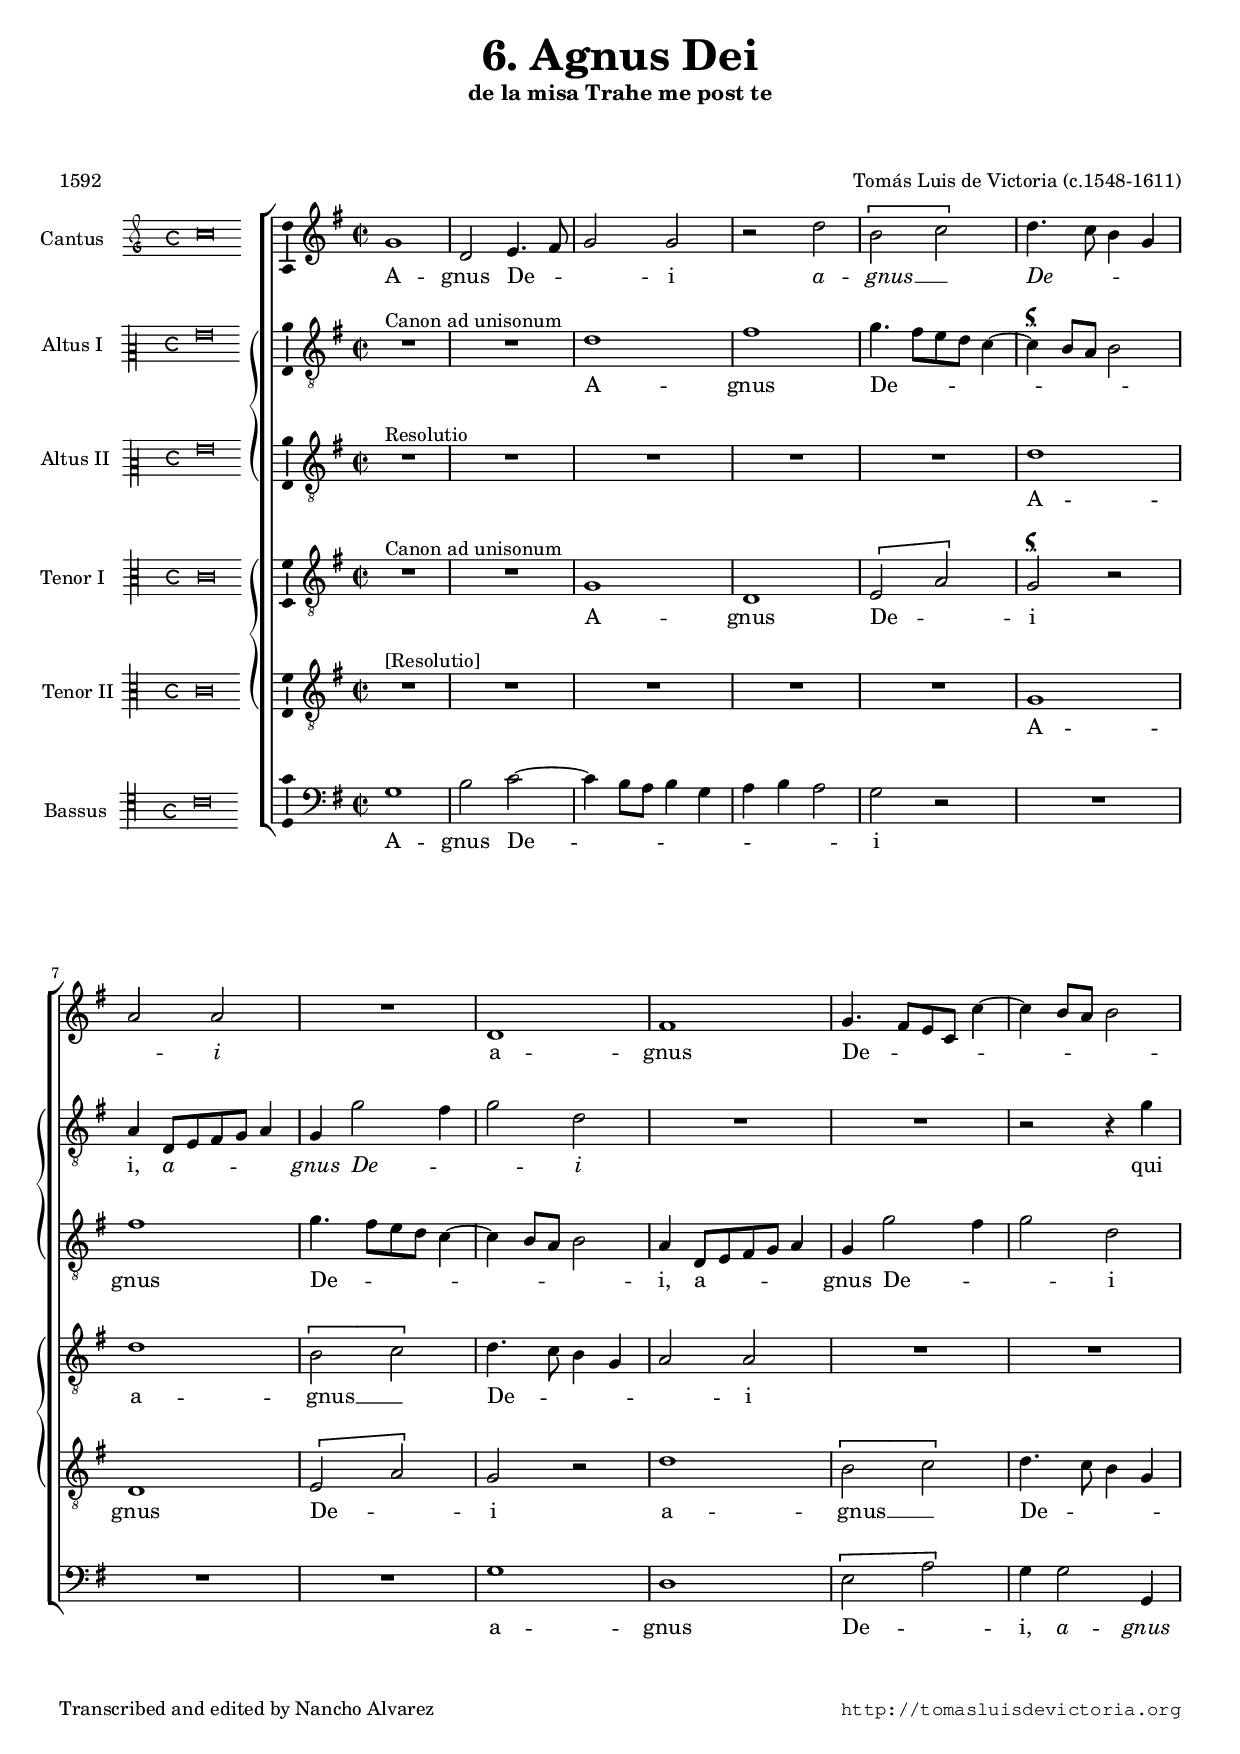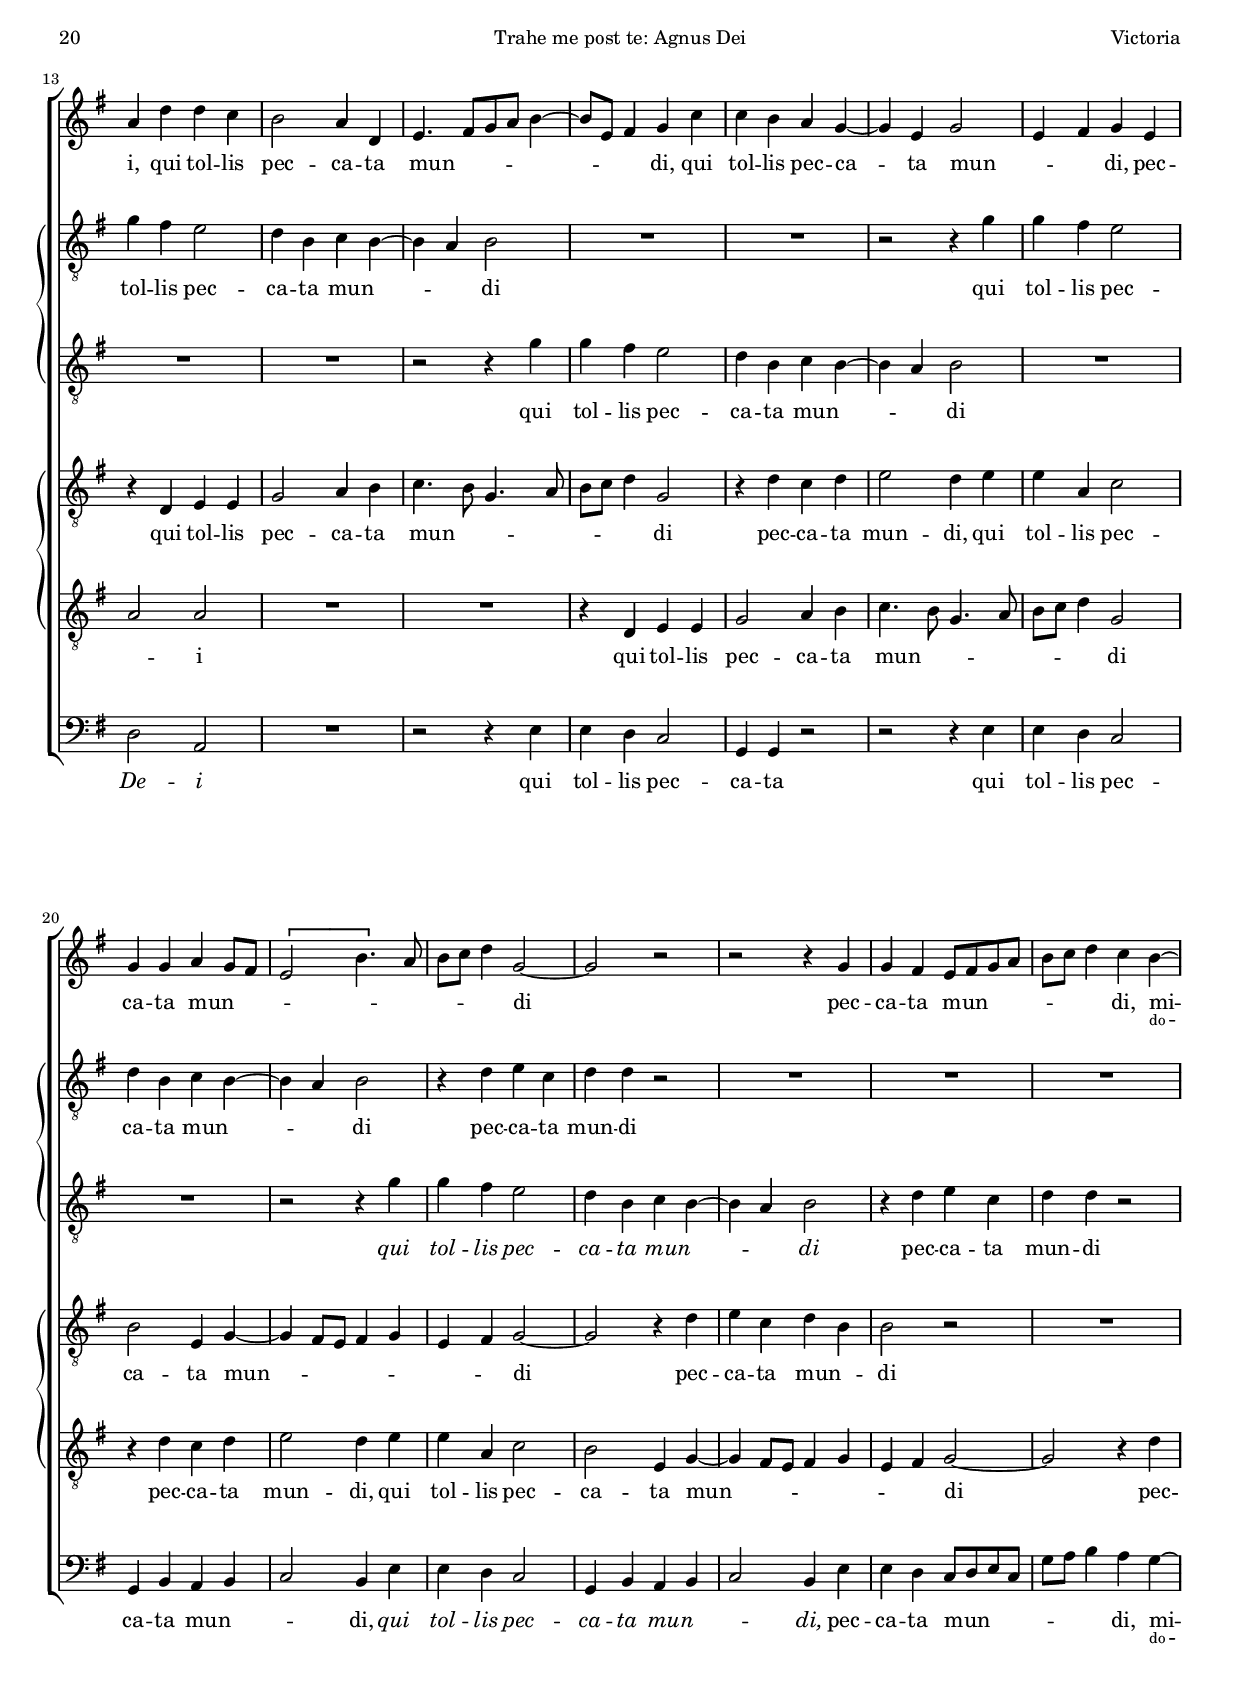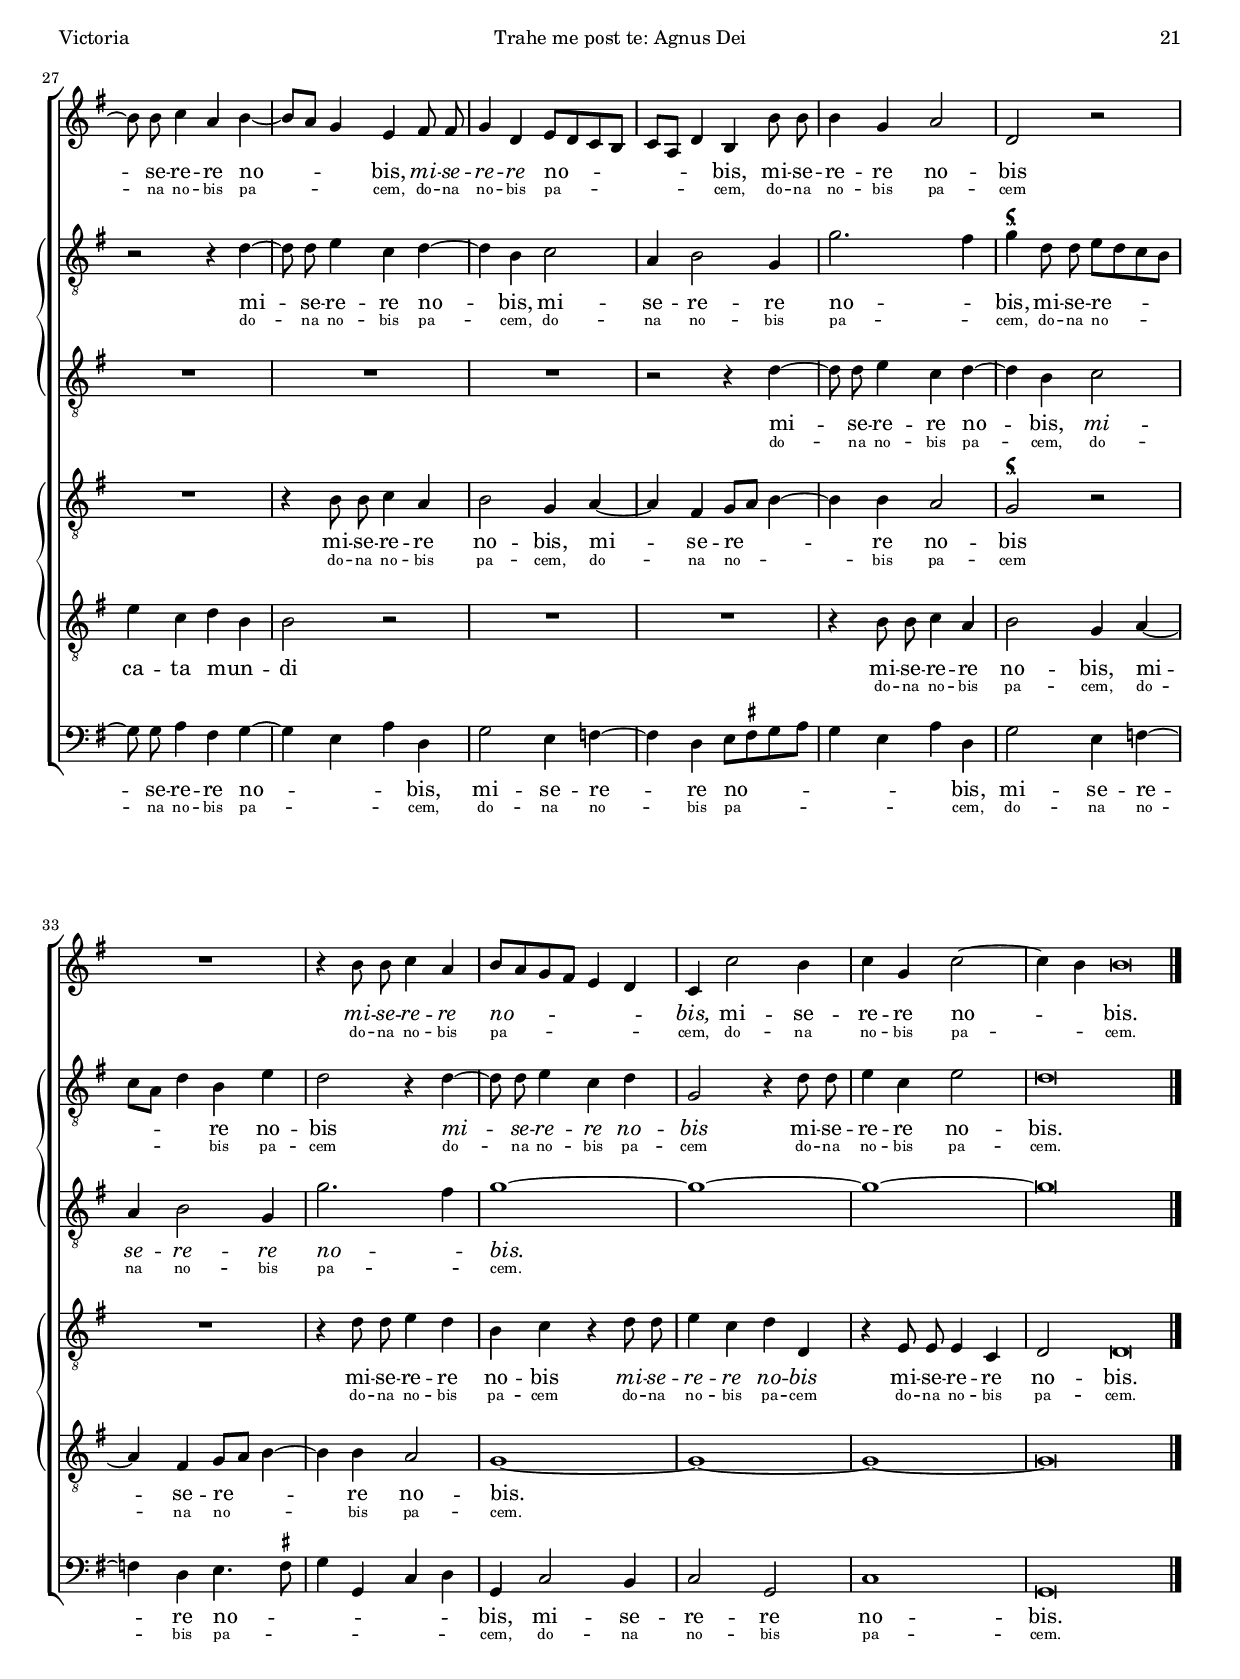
\version "2.22.0"

#(set-default-paper-size "a4")
#(set-global-staff-size 16.7)
#(ly:set-option 'point-and-click #f)
%mobile -s13.5 -i3.2

italicas=\override LyricText.font-shape = #'italic
rectas=\override LyricText.font-shape = #'upright
ss=\once \set suggestAccidentals = ##t
incipitwidth = 20
mtempo={\tempo 4 = 100}
mtempob={\tempo 4 = 50}
mt=#(define-music-function (offset) (number?) ; move lyric text
      #{ \once \override LyricText.X-offset = -$offset #})
letrapequena=\override LyricText.font-size = #-2

htitle="Trahe me post te: Agnus Dei"
hcomposer="Victoria"

\header {
	title=\markup{\fontsize #3 "6. Agnus Dei"}
	subtitle="de la misa Trahe me post te"
	subsubtitle=\markup{\null \vspace #2 }
	composer="Tomás Luis de Victoria (c.1548-1611)"
        pdfauthor=\composer
	%opus="(-)"
	poet=\markup{"1592"}
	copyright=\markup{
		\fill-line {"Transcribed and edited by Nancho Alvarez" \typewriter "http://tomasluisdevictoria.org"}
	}
%	tagline=""
}


global={\key c \major \time 2/2  \skip 1*38 \bar "|."
}

cantus=\relative c'' {
	c1 |
	g2 a4. b8 |
	c2 c |
	r g' |
%5
	\[e f\]
	g4. f8 e4 c |
	d2 d |
	R1*4/4 |
	g,1 |
%10
	b |
	c4.  b8[ a f] f'4 ~ |
	f e8 d e2 |
	d4 g g f |
	e2 d4 g, |
%15
	a4.  b8[ c d] e4 ~ |
	e8 a, b4 c f |
	f e d c ~ |
	c a c2 |
	a4 b c a |
%20
	c c d c8 b |
	\[a2 e'4.\] d8 |
	e f g4 c,2 ~ |
	c r |
	r r4 c |
%25
	c b a8 b c d |
	e f g4 f e ~ |
	\set Staff.autoBeaming = ##f
	e8 e f4 d e ~ |
	\set Staff.autoBeaming = ##t
	e8 d c4 a 
	\set Staff.autoBeaming = ##f
	b8 b |
	\set Staff.autoBeaming = ##t
	c4 g a8 g f e |
%30
	f d g4 e 
	\set Staff.autoBeaming = ##f
	e'8 e |
	e4 c d2 |
	g, r |
	R1*4/4 |
	r4 e'8 e f4 d |
	\set Staff.autoBeaming = ##t
%35
	e8 d c b a4 g |
	f f'2 e4 |
	f c f2 ~ |
	f4 e \mtempob e\breve*1/4
}

altus=\relative c'' {
	s4*0^\markup{"Canon ad unisonum"}
	R1*4/4 |
	R1*4/4 |
	g1 |
	b |
%5
	c4.  b8[ a g] f4 ~ |
	f^\markup{\hspace #.5 \smaller \musicglyph "scripts.usignumcongruentiae" } e8 d e2 | % el signo está al principio de la nota, pero en la resolutio está correcto
	d4  g,8[ a b c] d4 |
	c c'2 b4 |
	c2 g |
%10
	R1*4/4 |
	R1*4/4 |
	r2 r4 c |
	c b a2 |
	g4 e f e ~ |
%15
	e d e2 |
	R1*4/4 |
	R1*4/4 |
	r2 r4 c' |
	c b a2 |
%20
	g4 e f e ~ |
	e d e2 |
	r4 g a f |
	g g r2 |
	R1*4/4 |
%25
	R1*4/4 |
	R1*4/4 |
	r2 r4 g ~ |
	\set Staff.autoBeaming = ##f
	g8 g a4 f g ~ |
	g e f2 |
%30
	d4 e2 c4 |
	c'2. b4 |
	c^\markup{\hspace #.5 \smaller \smaller \musicglyph "scripts.usignumcongruentiae" } g8 g 
	\set Staff.autoBeaming = ##t
	a g f e |
	f d g4 e a |
	g2 r4 g ~ |
	\set Staff.autoBeaming = ##f
%35
	g8 g a4 f g |
	c,2 r4 g'8 g |
	a4 f a2 |
	g\breve*1/2
}

altusdos=\relative c'' {
	s4*0^\markup{"Resolutio"}
	R1*4/4 |
	R1*4/4 |
	R1*4/4 |
	R1*4/4 |
%5
	R1*4/4 |
	g1 |
	b |
	c4.  b8[ a g] f4 ~ |
	f e8 d e2 |
%10
	d4  g,8[ a b c] d4 |
	c c'2 b4 |
	c2 g |
	R1*4/4 |
	R1*4/4 |
%15
	r2 r4 c |
	c b a2 |
	g4 e f e ~ |
	e d e2 |
	R1*4/4 |
%20
	R1*4/4 |
	r2 r4 c' |
	c b a2 |
	g4 e f e ~ |
	e d e2 |
%25
	r4 g a f |
	g g r2 |
	R1*4/4 |
	R1*4/4 |
	R1*4/4 |
%30
	\set Staff.autoBeaming = ##f
	r2 r4 g ~ |
	g8 g a4 f g ~ |
	g e f2 |
	d4 e2 c4 |
	c'2. b4 |
%35
	c1 ~ |
	c ~ |
	c ~ |
	c\breve*1/2
}

tenor=\relative c' {
	s4*0^\markup{"Canon ad unisonum"}
	R1*4/4 |
	R1*4/4 |
	c1
	g |
%5
	\[a2 d\]
	c^\markup{\hspace #.5 \smaller \musicglyph "scripts.usignumcongruentiae" } r |
	g'1 |
	\[e2 f\]
	g4. f8 e4 c |
%10
	d2 d |
	R1*4/4 |
	R1*4/4 |
	r4 g, a a |
	c2 d4 e |
%15
	f4. e8 c4. d8 |
	e f g4 c,2 |
	r4 g' f g |
	a2 g4 a |
	a d, f2 | % la plica de a parece añadida a mano
%20
	e a,4 c ~ |
	c b8 a b4 c |
	a b c2 ~ |
	c r4 g' |
	a f g e | % la plica de a parece añadida a mano
%25
	e2 r |
	R1*4/4 |
	R1*4/4 |
	\set Staff.autoBeaming = ##f
	r4 e8 e f4 d |
	\set Staff.autoBeaming = ##t
	e2 c4 d ~ |
%30
	d b c8 d e4 ~ |
	e e d2 |
	c^\markup{\hspace #.5 \smaller \smaller \musicglyph "scripts.usignumcongruentiae" } r |
	\set Staff.autoBeaming = ##f
	R1*4/4 |
	r4 g'8 g a4 g | % la plica de a4 parece añadida a mano
%35
	e f r g8 g |
	a4 f g g, |
	r a8 a a4 f |
	g2 g\breve*1/4
}


tenordos=\relative c' {
	s4*0^\markup{"[Resolutio]"} % no resolutio en el original
	R1*4/4 |
	R1*4/4 |
	R1*4/4 |
	R1*4/4 |
%5
	R1*4/4 |
	c1
	g |
	\[a2 d\]
	c r |
%10
	g'1 |
	\[e2 f\]
	g4. f8 e4 c |
	d2 d |
	R1*4/4 |
%15
	R1*4/4 |
	r4 g, a a |
	c2 d4 e |
	f4. e8 c4. d8 |
	e f g4 c,2 |
%20
	r4 g' f g |
	a2 g4 a |
	a d, f2 |
	e a,4 c ~ |
	c b8 a b4 c |
%25
	a b c2 ~ |
	c r4 g' |
	a f g e |
	e2 r |
	R1*4/4 |
%30
	R1*4/4 |
	\set Staff.autoBeaming = ##f
	r4 e8 e f4 d |
	\set Staff.autoBeaming = ##t
	e2 c4 d ~ |
	d b c8 d e4 ~ |
	e e d2 |
%35
	c1 ~ |
	c ~ |
	c ~ |
	c\breve*1/2
}

bassus=\relative c' {
	c1 |
	e2 f ~ |
	f4 e8 d e4 c |
	d e d2 |
%5
	c r |
	R1*4/4 |
	R1*4/4 |
	R1*4/4 |
	c1 |
%10
	g |
	\[a2 d\]
	c4 c2 c,4 |
	g'2 d |
	R1*4/4 |
%15
	r2 r4 a' |
	a g f2 |
	c4 c r2 |
	r r4 a' |
	a g f2 |
%20
	c4 e d e |
	f2 e4 a |
	a g f2 |
	c4 e d e |
	f2 e4 a |
%25
	a g f8 g a f |
	c' d e4 d c ~ |
	\set Staff.autoBeaming = ##f
	c8 c d4 b c ~ |
	\set Staff.autoBeaming = ##t
	c a d g, |
	c2 a4 bes ~ |
%30
	bes g a8 \ss b c d |
	c4 a d g, |
	c2 a4 bes ~ |
	bes g a4. \ss b8 |
	c4 c, f g |
%35
	c, f2 e4 |
	f2 c |
	f1 |
	c\breve*1/2
}

textocantus=\lyricmode{
A -- gnus De -- _ _ i
\italicas a -- \mt #.5 gnus __ _
De -- _ _ _ _ i \rectas
a -- gnus De -- _ _ _ _ _ _ _ _ i,
qui tol -- lis pec -- ca -- ta \mt #.5 mun -- _ _ _ _ _ _ _ di,
qui tol -- lis pec -- ca -- _ ta mun -- _ _ di,
pec -- ca -- ta \mt #.3 mun -- _ _ _ _ _ _ _ _ di _
pec -- ca -- ta \mt #.2 mun -- _ _ _ _ _ _ di,
mi -- _ se -- re -- re no -- _ _ _ bis,
\italicas
mi -- se -- re -- re \rectas no -- _ _ _ _ _ _ bis,
mi -- se -- re -- re no -- bis
\italicas mi -- se -- re -- re no -- _ _ _ _ _ bis, \rectas
mi -- se -- re -- re no -- _ _ bis. 
}
textocantusb=\lyricmode{
_ _ _ _ _ _ _ _ _ _ _ _ _ _ _ 
_ _ _ _ _ _ _ _ _ _ _ _ _ _ _ 
_ _ _ _ _ _ _ _ _ _ _ _ _ _ _ 
_ _ _ _ _ _ _ _ _ _ _ _ _ _ _ 
_ _ _ _ _ _ _ _ _ _ _ _ _ _ _ _ _ _
\letrapequena
do -- _ na no -- bis pa -- _ _ _ cem,
do -- na no -- bis pa -- _ _ _ _ _ _ cem,
do -- na no -- bis pa -- cem
do -- na no -- bis pa -- _ _ _ _ _ cem,
do -- na no -- bis pa -- _ _ cem.
}

textoaltus=\lyricmode{
A -- gnus De -- _ _ _ _ _ _ _ _ i,
\italicas a -- _ _ _ _ gnus De -- _ _ i \rectas
qui tol -- lis pec -- ca -- ta \mt #1 mun -- _ _ _ di
qui tol -- lis pec -- ca -- ta \mt #1 mun -- _ _ _ di
pec -- ca -- ta mun -- di
mi -- _ se -- re -- re no -- _ bis,
mi -- se -- re -- re no -- _ bis,
mi -- se -- re -- _ _ _ _ _ _ re no -- bis
\italicas mi -- _ se -- re -- re no -- bis \rectas
mi -- se -- re -- re no -- bis.
}
textoaltusb=\lyricmode{
_ _ _ _ _ _ _ _ _ _ _ _ _ _ _ 
_ _ _ _ _ _ _ _ _ _ _ _ _ _ _ 
_ _ _ _ _ _ _ _ _ _ _ _ _ _ _ _ _ _ _
\letrapequena
do -- _ na no -- bis pa -- _ cem,
do -- na no -- bis pa -- _ cem,
do -- na no -- _ _ _ _ _ _ bis pa -- cem
do -- _ na no -- bis pa -- cem
do -- na no -- bis pa -- cem.
}

textoaltusdos=\lyricmode{
A -- gnus De -- _ _ _ _ _ _ _ _ i,
a -- _ _ _ _ gnus De -- _ _ i
qui tol -- lis pec -- ca -- ta \mt #1 mun -- _ _ _ di
\italicas qui tol -- lis pec -- ca -- ta \mt #1 mun -- _ _ _ di \rectas
pec -- ca -- ta mun -- di
mi -- _ se -- re -- re no -- _ bis,
\italicas mi -- se -- re -- re no -- _ bis. _ _ _ 
}
textoaltusdosb=\lyricmode{
_ _ _ _ _ _ _ _ _ _ _ _ _ _ _ 
_ _ _ _ _ _ _ _ _ _ _ _ _ _ _ 
_ _ _ _ _ _ _ _ _ _ _ _ _ _ _ _ _ _ _
\letrapequena
do -- _ na no -- bis pa -- _ cem,
do -- na no -- bis pa -- _ cem. _ _ _ 
}

textotenor=\lyricmode{
A -- gnus De -- _ i
a -- \mt #.5 gnus __ _ De -- _ _ _ _ i
qui tol -- lis pec -- ca -- ta \mt #.5 mun -- _ _ _ _ _ _ di
pec -- ca -- ta mun -- di,
qui tol -- lis pec -- ca -- ta mun -- _ _ _ _ _ _ _ di _
pec -- ca -- ta \mt #1 mun -- _ di
mi -- se -- re -- re no -- bis,
mi -- _ se -- re -- _ _ _ re no -- bis
mi -- se -- re -- re no -- bis
\italicas mi -- se -- re -- re no -- bis \rectas
mi -- se -- re -- re no -- bis. 
}
textotenorb=\lyricmode{
_ _ _ _ _ _ _ _ _ _ _ _ _ _ _ 
_ _ _ _ _ _ _ _ _ _ _ _ _ _ _ 
_ _ _ _ _ _ 
_ _ _ _ _ _ _ _ _ _ _ _ _ _ _ _ _ _ _
\letrapequena
do -- na no -- bis pa -- cem,
do -- _ na no -- _ _ _ bis pa -- cem
do -- na no -- bis pa -- cem
do -- na no -- bis pa -- cem
do -- na no -- bis pa -- cem.
}

textotenordos=\lyricmode{
A -- gnus De -- _ i
a -- \mt #.5 gnus __ _
De -- _ _ _ _ i
qui tol -- lis pec -- ca -- ta \mt #.5 mun -- _ _ _ _ _ _ di
pec -- ca -- ta mun -- di,
qui tol -- lis pec -- ca -- ta mun -- _ _ _ _ _ _ _ di _
pec -- ca -- ta mun -- _ di
mi -- se -- re -- re no -- bis,
mi -- _ se -- re -- _ _ _ re no -- bis. _ _ _ 
}
textotenordosb=\lyricmode{
_ _ _ _ _ _ _ _ _ _ _ _ _ _ _ 
_ _ _ _ _ _ _ _ _ _ _ _ _ _ _ 
_ _ _ _ _ _ 
_ _ _ _ _ _ _ _ _ _ _ _ _ _ _ _ _ _ _
\letrapequena
do -- na no -- bis pa -- cem,
do -- _ na no -- _ _ _ bis pa -- cem. _ _ _ 
}

textobassus=\lyricmode{
A -- gnus De -- _ _ _ _ _ _ _ _ i
a -- gnus De -- _ i,
\italicas a -- gnus De -- i \rectas
qui tol -- lis pec -- ca -- ta
qui tol -- lis pec -- ca -- ta \mt #.7 mun -- _ _ di,
\italicas qui tol -- lis pec -- ca -- ta \mt #.7 mun -- _ _ di, \rectas
pec -- ca -- ta mun -- _ _ _ _ _ _ di,
mi -- _ se -- re -- re no -- _ _ _ bis,
mi -- se -- re -- _ re no -- _ _ _ _ _ _ bis,
mi -- se -- re -- _ re no -- _ _ _ _ _ bis,
mi -- se -- re -- re no -- bis. 
}
textobassusb=\lyricmode{
_ _ _ _ _ _ _ _ _ _ _ _ _ _ _ 
_ _ _ _ _ _ _ _ _ _ _ _ _ _ _ 
_ _ _ _ _ _ _ _ _ 
_ _ _ _ _ _ _ _ _ _ _ _ _ _ _ _ _ _ _
\letrapequena
do -- _ na no -- bis pa -- _ _ _ cem,
do -- na no -- _ bis pa -- _ _ _ _ _ _ cem,
do -- na no -- _ bis pa -- _ _ _ _ _ cem,
do -- na no -- bis pa -- cem.
}

incipitcantus=\markup{
	\score{
		{ 
		\set Staff.instrumentName="Cantus   "
		\override NoteHead.style = #'neomensural
		\override Staff.TimeSignature.style = #'neomensural
		\cadenzaOn 
		\clef "petrucci-g"
		\key c \major
		\time 4/4
                c''\breve
		} 

	\layout { line-width=\incipitwidth indent = 0 }
	}
}

incipitaltus=\markup{
	\score{
		{ 
		\set Staff.instrumentName="Altus I   "
		\override NoteHead.style = #'neomensural 
		\override Staff.TimeSignature.style = #'neomensural
		\cadenzaOn 
		\clef "petrucci-c2"
		\key c \major
		\time 4/4
                g'\breve
		} 
	\layout { line-width=\incipitwidth indent = 0 }
	}
}

incipitaltusdos=\markup{
	\score{
		{ 
		\set Staff.instrumentName="Altus II  "
		\override NoteHead.style = #'neomensural 
		\override Staff.TimeSignature.style = #'neomensural
		\cadenzaOn 
		\clef "petrucci-c2"
		\key c \major
		\time 4/4
                g'\breve
		} 
	\layout { line-width=\incipitwidth indent = 0 }
	}
}


incipittenor=\markup{
	\score{
		{ 
		\set Staff.instrumentName="Tenor I   "
		\override NoteHead.style = #'neomensural 
		\override Staff.TimeSignature.style = #'neomensural
		\cadenzaOn 
		\clef "petrucci-c3"
		\key c \major
		\time 4/4
                c'\breve
		} 
	\layout { line-width=\incipitwidth indent=0 }
	}
}


incipittenordos=\markup{
	\score{
		{ 
		\set Staff.instrumentName="Tenor II "
		\override NoteHead.style = #'neomensural 
		\override Staff.TimeSignature.style = #'neomensural
		\cadenzaOn 
		\clef "petrucci-c3"
		\key c \major
		\time 4/4
                c'\breve % no hay resolutio
		} 
	\layout { line-width=\incipitwidth indent=0 }
	}
}


incipitbassus=\markup{
	\score{
		{ 
		\set Staff.instrumentName="Bassus  "
		\override NoteHead.style = #'neomensural
		\override Staff.TimeSignature.style = #'neomensural
		\cadenzaOn 
		\clef "petrucci-c4"
		\key c \major
		\time 4/4
                c'\breve
		} 
	\layout { line-width=\incipitwidth indent = 0 }
	}
}

%\layout {
%       \context {\Voice
%               \remove Ligature_bracket_engraver
%               \consists Mensural_ligature_engraver
%       }
%       line-width=\incipitwidth
%       indent = 0
%}

\score {\transpose c' g{
\new ChoirStaff<<

	\new Staff <<\global
	\new Voice="v1" {
		\set Staff.instrumentName=\incipitcantus
		\clef "treble"
		\cantus }
	\new Lyrics \lyricsto "v1" {\textocantus }
	\new Lyrics \lyricsto "v1" {\textocantusb }
	>>
	
	\new StaffGroup 
	\with {systemStartDelimiter = #'SystemStartBrace }
	<<
	\override Score.BarLine.allow-span-bar=##f
	\new Staff <<\global
	\new Voice="v2" {
		\set Staff.instrumentName=\incipitaltus
		\clef "G_8"
		\altus }
	\new Lyrics \lyricsto "v2" {\textoaltus }
	\new Lyrics \lyricsto "v2" {\textoaltusb }
	>>
	
	\new Staff <<\global
	\new Voice="v5" {
		\set Staff.instrumentName=\incipitaltusdos
		\clef "G_8"
		\altusdos }
	\new Lyrics \lyricsto "v5" {\textoaltusdos }
	\new Lyrics \lyricsto "v5" {\textoaltusdosb }
	>>
	>>
	
	\new StaffGroup 
	\with {systemStartDelimiter = #'SystemStartBrace }
	<<
	\override Score.BarLine.allow-span-bar=##f
	\new Staff <<\global
	\new Voice="v3" {
		\set Staff.instrumentName=\incipittenor
		\clef "G_8"
		\tenor }
	\new Lyrics \lyricsto "v3" {\textotenor }
	\new Lyrics \lyricsto "v3" {\textotenorb }
	>>

	\new Staff <<\global
	\new Voice="v6" {
		\set Staff.instrumentName=\incipittenordos
		\clef "G_8"
		\tenordos }
	\new Lyrics \lyricsto "v6" {\textotenordos }
	\new Lyrics \lyricsto "v6" {\textotenordosb }
	>>
        >>

	\new Staff <<\global
	\new Voice="v4" {
		\set Staff.instrumentName=\incipitbassus
		\clef "bass"
		\bassus }
	\new Lyrics \lyricsto "v4" {\textobassus }
	\new Lyrics \lyricsto "v4" {\textobassusb }
	>>
>>

	} % transpose

\layout{ 
	\context {\Lyrics 
		\override VerticalAxisGroup.staff-affinity = #UP
		\override VerticalAxisGroup.nonstaff-relatedstaff-spacing =
			#'((basic-distance . 0) (minimum-distance . 0) (padding . 1))
		\override LyricText.font-size = #1.2
		\override LyricHyphen.minimum-distance = #0.5
		\override VerticalAxisGroup.nonstaff-nonstaff-spacing =
			#'((basic-distance . 0) (minimum-distance . 0) (padding . .6))
		
	}
	\context {\Score 
		tempoHideNote = ##t
		\override BarNumber.padding = #2 
	}
	\context {\Voice 
		melismaBusyProperties = #'()
		%autoBeaming = ##f
	}
	\context {\Staff 
                %\RemoveEmptyStaves
                %\override VerticalAxisGroup.remove-first = ##t
		\override VerticalAxisGroup.staff-staff-spacing =
			#'((basic-distance . 11) (minimum-distance . 0) (padding . 1))
		\consists Ambitus_engraver 
		\override LigatureBracket.padding = #1
	}
}

%\midi { \mtempo }

}


\paper{
	evenHeaderMarkup=\markup  \fill-line { \fromproperty #'page:page-number-string \htitle \hcomposer }
	oddHeaderMarkup= \markup  \fill-line { \on-the-fly #not-first-page \hcomposer \on-the-fly #not-first-page \htitle \on-the-fly #not-first-page \fromproperty #'page:page-number-string }
	%system-count=20
	%page-count = 8
	ragged-last-bottom = ##f
	indent=3.6\cm
	system-system-spacing =
	#'((basic-distance . 20) (minimum-distance . 0) (padding . 5))
	top-system-spacing = % header
	#'((basic-distance . 8) (minimum-distance . 0) (padding . 0))
	last-bottom-spacing = % footer
	#'((basic-distance . 13) (minimum-distance . 0) (padding . 0))
	markup-system-spacing.padding = #1.5

first-page-number=19
}